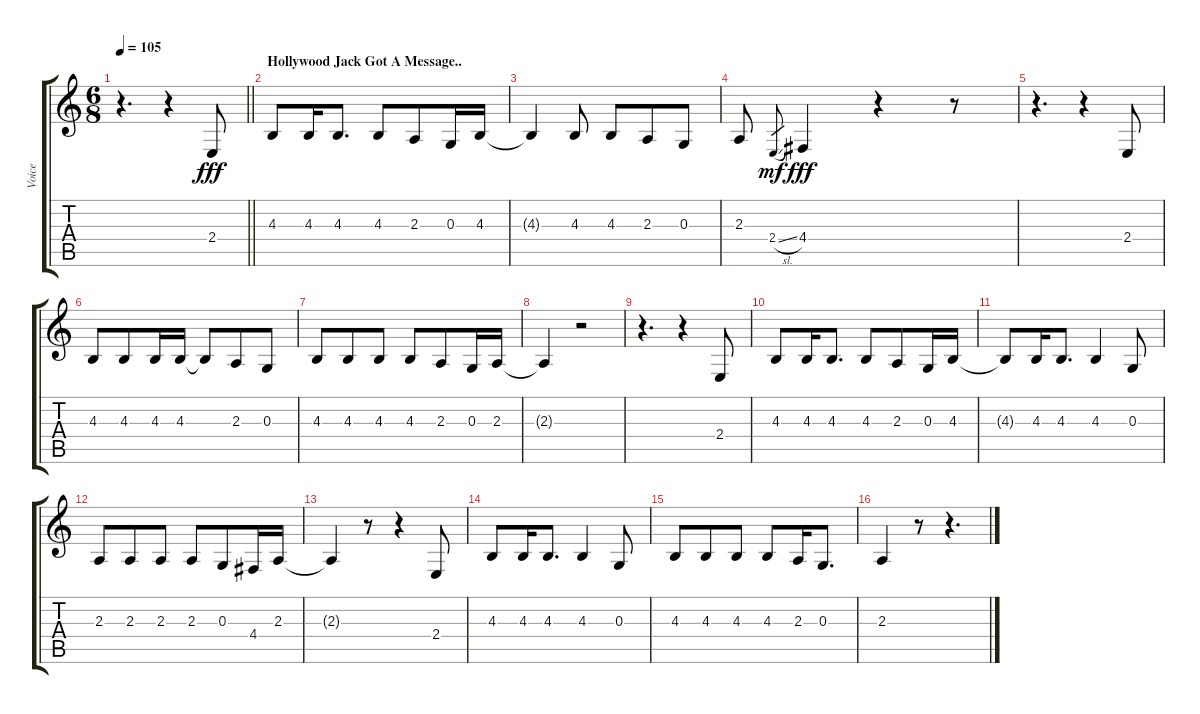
\track ("Voice" "Voice") {instrument stringensemble1}
\staff {score tabs}
\tuning (E4 B3 G3 D3 A2 E2) {hide}
\ts (6 8)
\tempo 105
\clef g2
\barLineRight lightlight
\ks c
r.4{d dy fff} r.4 2.4.8 |
\section ("" "Hollywood Jack Got A Message..")
4.3.8 4.3.16 4.3.8{d} 4.3.8 2.3.8 0.3.16 4.3.16 |
4.3{t}.4 4.3.8 4.3.8 2.3.8 0.3.8 |
2.3.8 2.4{sl}.8{gr dy mf} 4.4.4{dy fff} r.4 r.8 |
r.4{d} r.4 2.4.8 |
4.3.8 4.3.8 4.3.16 4.3.16 4.3{t}.8 2.3.8 0.3.8 |
4.3.8 4.3.8 4.3.8 4.3.8 2.3.8 0.3.16 2.3.16 |
2.3{t}.4 r.2 |
r.4{d} r.4 2.4.8 |
4.3.8 4.3.16 4.3.8{d} 4.3.8 2.3.8 0.3.16 4.3.16 |
4.3{t}.8 4.3.16 4.3.8{d} 4.3.4 0.3.8 |
2.3.8 2.3.8 2.3.8 2.3.8 0.3.8 4.4.16 2.3.16 |
2.3{t}.4 r.8 r.4 2.4.8 |
4.3.8 4.3.16 4.3.8{d} 4.3.4 0.3.8 |
4.3.8 4.3.8 4.3.8 4.3.8 2.3.16 0.3.8{d} |
2.3.4 r.8 r.4{d}
